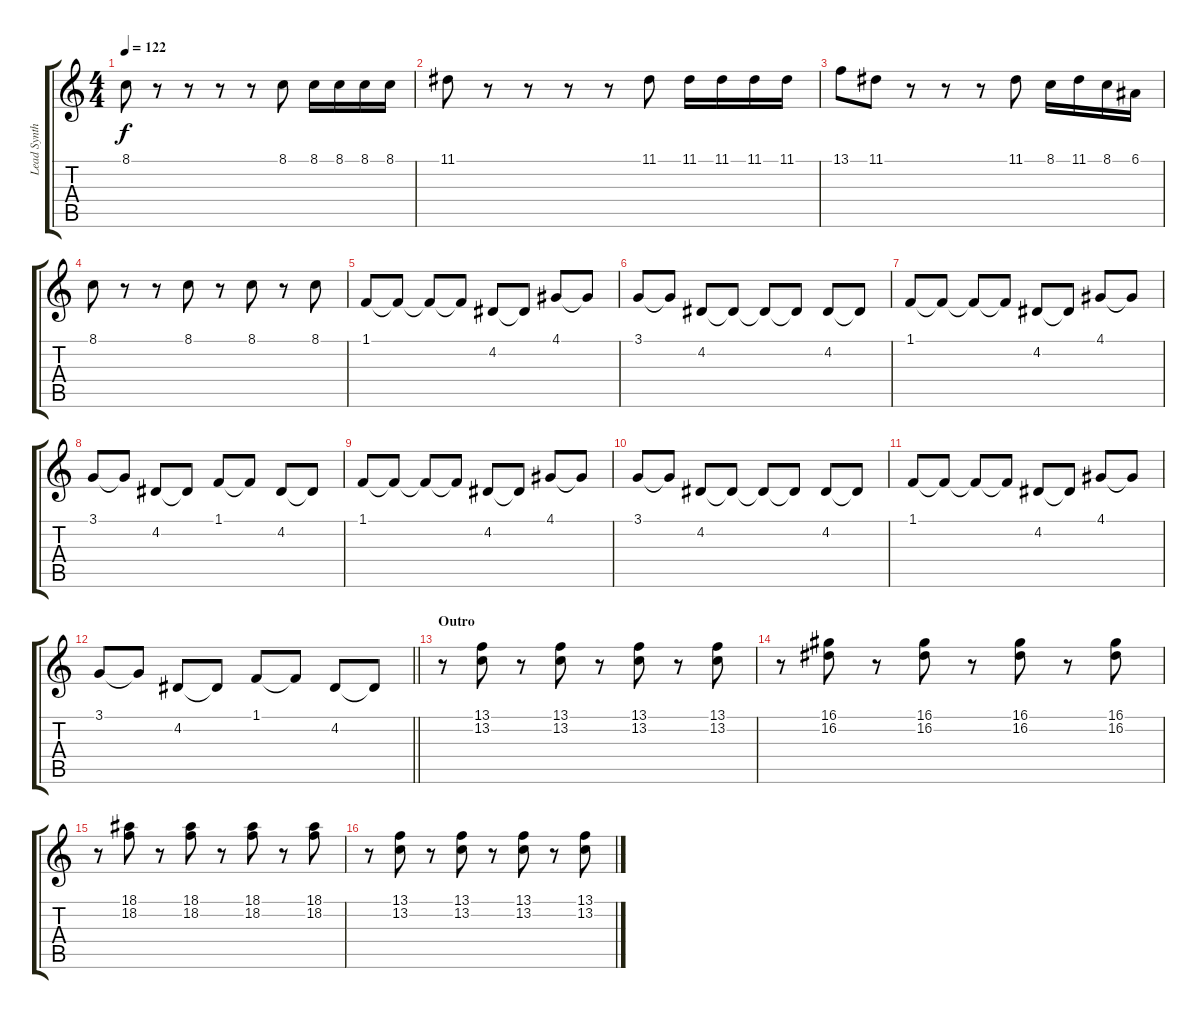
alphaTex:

\track ("Lead Synth" "Lead Synth") {instrument lead4chiff}
\staff {score tabs}
\tuning (E4 B3 G3 D3 A2 E2) {hide}
\ts (4 4)
\tempo 122
\clef g2
\ks c
8.1.8{dy f} r.8 r.8 r.8 r.8 8.1.8 8.1.16 8.1.16 8.1.16 8.1.16 |
11.1.8 r.8 r.8 r.8 r.8 11.1.8 11.1.16 11.1.16 11.1.16 11.1.16 |
13.1.8 11.1.8 r.8 r.8 r.8 11.1.8 8.1.16 11.1.16 8.1.16 6.1.16 |
8.1.8 r.8 r.8 8.1.8 r.8 8.1.8 r.8 8.1.8 |
1.1.8{volume 14 instrument koto} 1.1{t}.8 1.1{t}.8 1.1{t}.8 4.2.8 4.2{t}.8 4.1.8 4.1{t}.8 |
3.1.8 3.1{t}.8 4.2.8 4.2{t}.8 4.2{t}.8 4.2{t}.8 4.2.8 4.2{t}.8 |
1.1.8 1.1{t}.8 1.1{t}.8 1.1{t}.8 4.2.8 4.2{t}.8 4.1.8 4.1{t}.8 |
3.1.8 3.1{t}.8 4.2.8 4.2{t}.8 1.1.8 1.1{t}.8 4.2.8 4.2{t}.8 |
1.1.8 1.1{t}.8 1.1{t}.8 1.1{t}.8 4.2.8 4.2{t}.8 4.1.8 4.1{t}.8 |
3.1.8 3.1{t}.8 4.2.8 4.2{t}.8 4.2{t}.8 4.2{t}.8 4.2.8 4.2{t}.8 |
1.1.8 1.1{t}.8 1.1{t}.8 1.1{t}.8 4.2.8 4.2{t}.8 4.1.8 4.1{t}.8 |
\barLineRight lightlight
3.1.8 3.1{t}.8 4.2.8 4.2{t}.8 1.1.8 1.1{t}.8 4.2.8 4.2{t}.8 |
\section ("" "Outro")
r.8{volume 12 instrument violin} (13.1 13.2).8 r.8 (13.1 13.2).8 r.8 (13.1 13.2).8 r.8 (13.1 13.2).8 |
r.8 (16.1 16.2).8 r.8 (16.1 16.2).8 r.8 (16.1 16.2).8 r.8 (16.1 16.2).8 |
r.8 (18.1 18.2).8 r.8 (18.1 18.2).8 r.8 (18.1 18.2).8 r.8 (18.1 18.2).8 |
r.8 (13.1 13.2).8 r.8 (13.1 13.2).8 r.8 (13.1 13.2).8 r.8 (13.1 13.2).8
